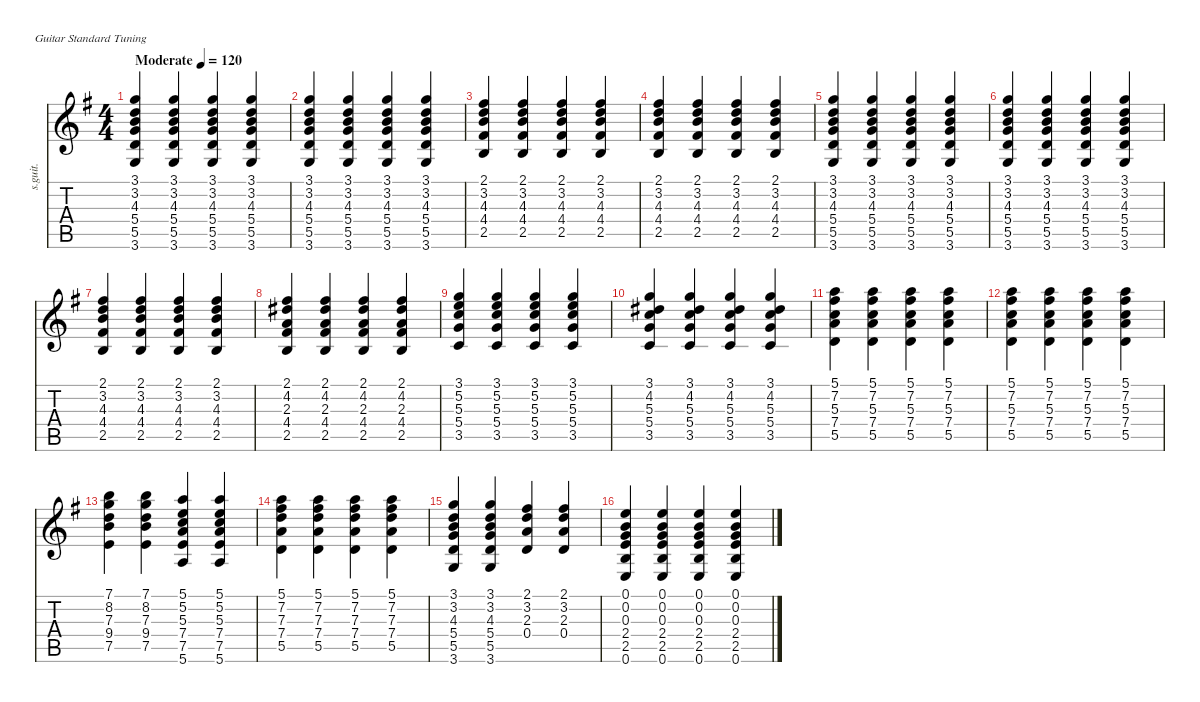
\defaultSystemsLayout 4
\hideDynamics
\bracketExtendMode nobrackets
\otherSystemsTrackNameOrientation horizontal
\track ("Track 3" "s.guit.") {instrument acousticguitarsteel}
\staff {score tabs}
\tuning (E4 B3 G3 D3 A2 E2)
\ts (4 4)
\beaming (8 2 2 2 2)
\tempo (120 "Moderate")
\clef g2
\ks g
(3.1{acc forcenatural} 3.2{acc forcenatural} 4.3{acc forcenatural} 5.4{acc forcenatural} 5.5{acc forcenatural} 3.6{acc forcenatural}).4{dy f instrument acousticguitarsteel beam Up} (3.1{acc forcenatural} 3.2{acc forcenatural} 4.3{acc forcenatural} 5.4{acc forcenatural} 5.5{acc forcenatural} 3.6{acc forcenatural}).4{beam Up} (3.1{acc forcenatural} 3.2{acc forcenatural} 4.3{acc forcenatural} 5.4{acc forcenatural} 5.5{acc forcenatural} 3.6{acc forcenatural}).4{beam Up} (3.1{acc forcenatural} 3.2{acc forcenatural} 4.3{acc forcenatural} 5.4{acc forcenatural} 5.5{acc forcenatural} 3.6{acc forcenatural}).4{beam Up} |
(3.1{acc forcenatural} 3.2{acc forcenatural} 4.3{acc forcenatural} 5.4{acc forcenatural} 5.5{acc forcenatural} 3.6{acc forcenatural}).4{beam Up} (3.1{acc forcenatural} 3.2{acc forcenatural} 4.3{acc forcenatural} 5.4{acc forcenatural} 5.5{acc forcenatural} 3.6{acc forcenatural}).4{beam Up} (3.1{acc forcenatural} 3.2{acc forcenatural} 4.3{acc forcenatural} 5.4{acc forcenatural} 5.5{acc forcenatural} 3.6{acc forcenatural}).4{beam Up} (3.1{acc forcenatural} 3.2{acc forcenatural} 4.3{acc forcenatural} 5.4{acc forcenatural} 5.5{acc forcenatural} 3.6{acc forcenatural}).4{beam Up} |
(2.1{acc #} 3.2{acc forcenatural} 4.3{acc forcenatural} 4.4{acc #} 2.5{acc forcenatural}).4{beam Up} (2.1{acc #} 3.2{acc forcenatural} 4.3{acc forcenatural} 4.4{acc #} 2.5{acc forcenatural}).4{beam Up} (2.1{acc #} 3.2{acc forcenatural} 4.3{acc forcenatural} 4.4{acc #} 2.5{acc forcenatural}).4{beam Up} (2.1{acc #} 3.2{acc forcenatural} 4.3{acc forcenatural} 4.4{acc #} 2.5{acc forcenatural}).4{beam Up} |
(2.1{acc #} 3.2{acc forcenatural} 4.3{acc forcenatural} 4.4{acc #} 2.5{acc forcenatural}).4{beam Up} (2.1{acc #} 3.2{acc forcenatural} 4.3{acc forcenatural} 4.4{acc #} 2.5{acc forcenatural}).4{beam Up} (2.1{acc #} 3.2{acc forcenatural} 4.3{acc forcenatural} 4.4{acc #} 2.5{acc forcenatural}).4{beam Up} (2.1{acc #} 3.2{acc forcenatural} 4.3{acc forcenatural} 4.4{acc #} 2.5{acc forcenatural}).4{beam Up} |
(3.1{acc forcenatural} 3.2{acc forcenatural} 4.3{acc forcenatural} 5.4{acc forcenatural} 5.5{acc forcenatural} 3.6{acc forcenatural}).4{beam Up} (3.1{acc forcenatural} 3.2{acc forcenatural} 4.3{acc forcenatural} 5.4{acc forcenatural} 5.5{acc forcenatural} 3.6{acc forcenatural}).4{beam Up} (3.1{acc forcenatural} 3.2{acc forcenatural} 4.3{acc forcenatural} 5.4{acc forcenatural} 5.5{acc forcenatural} 3.6{acc forcenatural}).4{beam Up} (3.1{acc forcenatural} 3.2{acc forcenatural} 4.3{acc forcenatural} 5.4{acc forcenatural} 5.5{acc forcenatural} 3.6{acc forcenatural}).4{beam Up} |
(3.1{acc forcenatural} 3.2{acc forcenatural} 4.3{acc forcenatural} 5.4{acc forcenatural} 5.5{acc forcenatural} 3.6{acc forcenatural}).4{beam Up} (3.1{acc forcenatural} 3.2{acc forcenatural} 4.3{acc forcenatural} 5.4{acc forcenatural} 5.5{acc forcenatural} 3.6{acc forcenatural}).4{beam Up} (3.1{acc forcenatural} 3.2{acc forcenatural} 4.3{acc forcenatural} 5.4{acc forcenatural} 5.5{acc forcenatural} 3.6{acc forcenatural}).4{beam Up} (3.1{acc forcenatural} 3.2{acc forcenatural} 4.3{acc forcenatural} 5.4{acc forcenatural} 5.5{acc forcenatural} 3.6{acc forcenatural}).4{beam Up} |
(2.1{acc #} 3.2{acc forcenatural} 4.3{acc forcenatural} 4.4{acc #} 2.5{acc forcenatural}).4{beam Up} (2.1{acc #} 3.2{acc forcenatural} 4.3{acc forcenatural} 4.4{acc #} 2.5{acc forcenatural}).4{beam Up} (2.1{acc #} 3.2{acc forcenatural} 4.3{acc forcenatural} 4.4{acc #} 2.5{acc forcenatural}).4{beam Up} (2.1{acc #} 3.2{acc forcenatural} 4.3{acc forcenatural} 4.4{acc #} 2.5{acc forcenatural}).4{beam Up} |
(2.1{acc #} 4.2{acc #} 2.3{acc forcenatural} 4.4{acc #} 2.5{acc forcenatural}).4{beam Up} (2.1{acc #} 4.2{acc #} 2.3{acc forcenatural} 4.4{acc #} 2.5{acc forcenatural}).4{beam Up} (2.1{acc #} 4.2{acc #} 2.3{acc forcenatural} 4.4{acc #} 2.5{acc forcenatural}).4{beam Up} (2.1{acc #} 4.2{acc #} 2.3{acc forcenatural} 4.4{acc #} 2.5{acc forcenatural}).4{beam Up} |
(3.1{acc forcenatural} 5.2{acc forcenatural} 5.3{acc forcenatural} 5.4{acc forcenatural} 3.5{acc forcenatural}).4{beam Up} (3.1{acc forcenatural} 5.2{acc forcenatural} 5.3{acc forcenatural} 5.4{acc forcenatural} 3.5{acc forcenatural}).4{beam Up} (3.1{acc forcenatural} 5.2{acc forcenatural} 5.3{acc forcenatural} 5.4{acc forcenatural} 3.5{acc forcenatural}).4{beam Up} (3.1{acc forcenatural} 5.2{acc forcenatural} 5.3{acc forcenatural} 5.4{acc forcenatural} 3.5{acc forcenatural}).4{beam Up} |
(3.1{acc forcenatural} 4.2{acc #} 5.3{acc forcenatural} 5.4{acc forcenatural} 3.5{acc forcenatural}).4{beam Up} (3.1{acc forcenatural} 4.2{acc #} 5.3{acc forcenatural} 5.4{acc forcenatural} 3.5{acc forcenatural}).4{beam Up} (3.1{acc forcenatural} 4.2{acc #} 5.3{acc forcenatural} 5.4{acc forcenatural} 3.5{acc forcenatural}).4{beam Up} (3.1{acc forcenatural} 4.2{acc #} 5.3{acc forcenatural} 5.4{acc forcenatural} 3.5{acc forcenatural}).4{beam Up} |
(5.1{acc forcenatural} 7.2{acc #} 5.3{acc forcenatural} 7.4{acc forcenatural} 5.5{acc forcenatural}).4{beam Down} (5.1{acc forcenatural} 7.2{acc #} 5.3{acc forcenatural} 7.4{acc forcenatural} 5.5{acc forcenatural}).4{beam Down} (5.1{acc forcenatural} 7.2{acc #} 5.3{acc forcenatural} 7.4{acc forcenatural} 5.5{acc forcenatural}).4{beam Down} (5.1{acc forcenatural} 7.2{acc #} 5.3{acc forcenatural} 7.4{acc forcenatural} 5.5{acc forcenatural}).4{beam Down} |
(5.1{acc forcenatural} 7.2{acc #} 5.3{acc forcenatural} 7.4{acc forcenatural} 5.5{acc forcenatural}).4{beam Down} (5.1{acc forcenatural} 7.2{acc #} 5.3{acc forcenatural} 7.4{acc forcenatural} 5.5{acc forcenatural}).4{beam Down} (5.1{acc forcenatural} 7.2{acc #} 5.3{acc forcenatural} 7.4{acc forcenatural} 5.5{acc forcenatural}).4{beam Down} (5.1{acc forcenatural} 7.2{acc #} 5.3{acc forcenatural} 7.4{acc forcenatural} 5.5{acc forcenatural}).4{beam Down} |
(7.1{acc forcenatural} 8.2{acc forcenatural} 7.3{acc forcenatural} 9.4{acc forcenatural} 7.5{acc forcenatural}).4{beam Down} (7.1{acc forcenatural} 8.2{acc forcenatural} 7.3{acc forcenatural} 9.4{acc forcenatural} 7.5{acc forcenatural}).4{beam Down} (5.1{acc forcenatural} 5.2{acc forcenatural} 5.3{acc forcenatural} 7.4{acc forcenatural} 7.5{acc forcenatural} 5.6{acc forcenatural}).4{beam Up} (5.1{acc forcenatural} 5.2{acc forcenatural} 5.3{acc forcenatural} 7.4{acc forcenatural} 7.5{acc forcenatural} 5.6{acc forcenatural}).4{beam Up} |
(5.1{acc forcenatural} 7.2{acc #} 7.3{acc forcenatural} 7.4{acc forcenatural} 5.5{acc forcenatural}).4{beam Down} (5.1{acc forcenatural} 7.2{acc #} 7.3{acc forcenatural} 7.4{acc forcenatural} 5.5{acc forcenatural}).4{beam Down} (5.1{acc forcenatural} 7.2{acc #} 7.3{acc forcenatural} 7.4{acc forcenatural} 5.5{acc forcenatural}).4{beam Down} (5.1{acc forcenatural} 7.2{acc #} 7.3{acc forcenatural} 7.4{acc forcenatural} 5.5{acc forcenatural}).4{beam Down} |
(3.1{acc forcenatural} 3.2{acc forcenatural} 4.3{acc forcenatural} 5.4{acc forcenatural} 5.5{acc forcenatural} 3.6{acc forcenatural}).4{beam Up} (3.1{acc forcenatural} 3.2{acc forcenatural} 4.3{acc forcenatural} 5.4{acc forcenatural} 5.5{acc forcenatural} 3.6{acc forcenatural}).4{beam Up} (2.1{acc #} 3.2{acc forcenatural} 2.3{acc forcenatural} 0.4{acc forcenatural}).4{beam Up} (2.1{acc #} 3.2{acc forcenatural} 2.3{acc forcenatural} 0.4{acc forcenatural}).4{beam Up} |
(0.1{acc forcenatural} 0.2{acc forcenatural} 0.3{acc forcenatural} 2.4{acc forcenatural} 2.5{acc forcenatural} 0.6{acc forcenatural}).4{beam Up} (0.1{acc forcenatural} 0.2{acc forcenatural} 0.3{acc forcenatural} 2.4{acc forcenatural} 2.5{acc forcenatural} 0.6{acc forcenatural}).4{beam Up} (0.1{acc forcenatural} 0.2{acc forcenatural} 0.3{acc forcenatural} 2.4{acc forcenatural} 2.5{acc forcenatural} 0.6{acc forcenatural}).4{beam Up} (0.1{acc forcenatural} 0.2{acc forcenatural} 0.3{acc forcenatural} 2.4{acc forcenatural} 2.5{acc forcenatural} 0.6{acc forcenatural}).4{beam Up}
